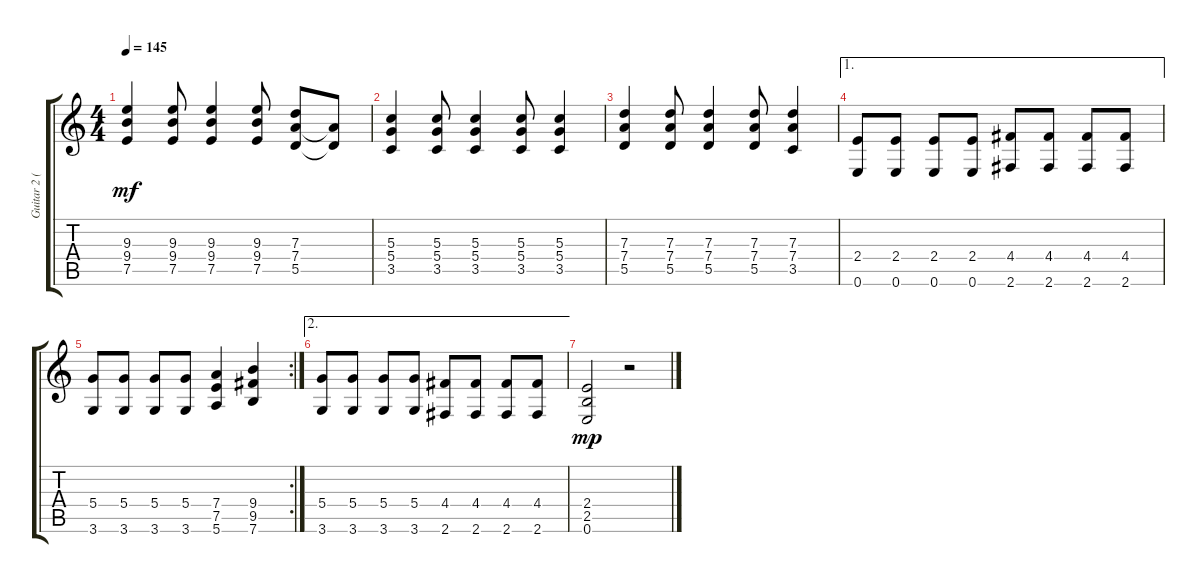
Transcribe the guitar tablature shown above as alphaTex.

\track ("Guitar 2 (distortion)" "Guitar 2 (") {instrument distortionguitar}
\staff {score tabs}
\tuning (E4 B3 G3 D3 A2 E2) {hide}
\ts (4 4)
\tempo 145
\clef g2
\ks c
(9.3 9.4 7.5).4{dy mf} (9.3 9.4 7.5).8 (9.3 9.4 7.5).4 (9.3 9.4 7.5).8 (7.3 7.4 5.5).8 (7.4{t} 5.5{t}).8 |
(5.3 5.4 3.5).4 (5.3 5.4 3.5).8 (5.3 5.4 3.5).4 (5.3 5.4 3.5).8 (5.3 5.4 3.5).4 |
(7.3 7.4 5.5).4 (7.3 7.4 5.5).8 (7.3 7.4 5.5).4 (7.3 7.4 5.5).8 (7.3 7.4 3.5).4 |
\ae 1
(2.4 0.6).8 (2.4 0.6).8 (2.4 0.6).8 (2.4 0.6).8 (4.4 2.6).8 (4.4 2.6).8 (4.4 2.6).8 (4.4 2.6).8 |
\rc 2
(5.4 3.6).8 (5.4 3.6).8 (5.4 3.6).8 (5.4 3.6).8 (7.4 7.5 5.6).4 (9.4 9.5 7.6).4 |
\ae 2
(5.4 3.6).8 (5.4 3.6).8 (5.4 3.6).8 (5.4 3.6).8 (4.4 2.6).8 (4.4 2.6).8 (4.4 2.6).8 (4.4 2.6).8 |
(2.4 2.5 0.6).2{dy mp volume 9} r.2
